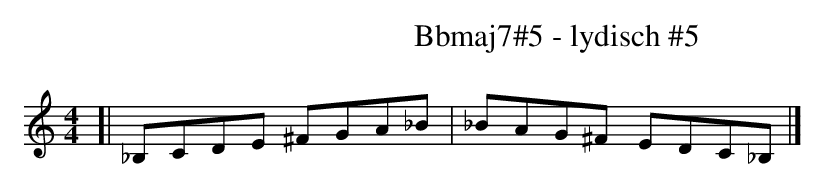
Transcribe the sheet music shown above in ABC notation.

X:1
T:Bbmaj7#5 - lydisch #5
M:4/4
L:1/8
K:C
[|_B,CDE ^FGA_B|_BAG^F EDC_B,|]
